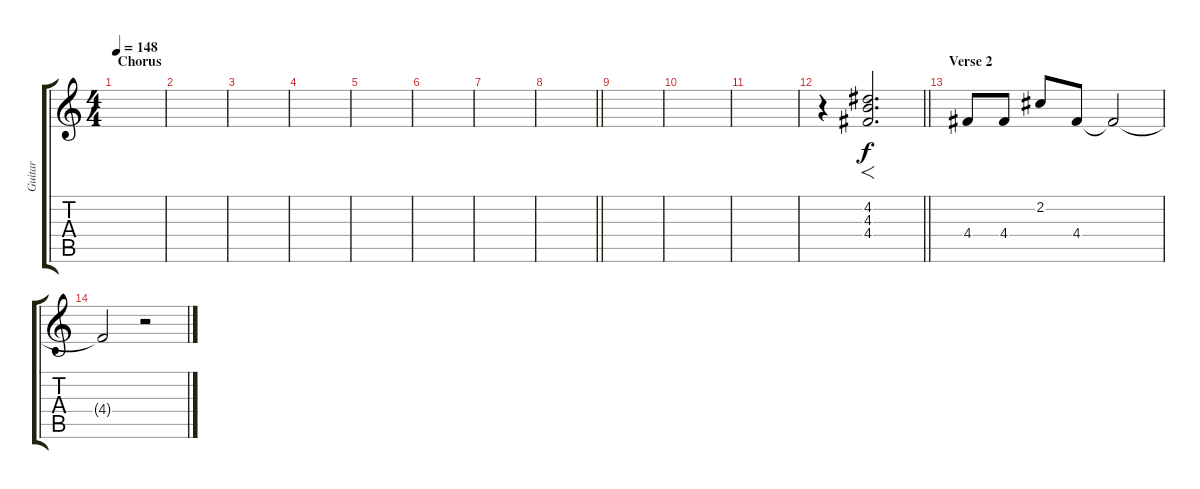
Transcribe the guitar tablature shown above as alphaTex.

\track ("Guitar" "Guitar") {instrument distortionguitar}
\staff {score tabs}
\tuning (E4 B3 G3 D3 A2 E2) {hide}
\ts (4 4)
\section ("" "Chorus")
\tempo 148
\clef g2
\ks c
|
|
|
|
|
|
|
\barLineRight lightlight
|
|
|
|
\barLineRight lightlight
r.4{volume 7 instrument reversecymbal} (4.2 4.3 4.4).2{f d} |
\section ("" "Verse 2")
4.4.8{volume 8 balance 12 instrument distortionguitar} 4.4.8 2.2.8 4.4.8 4.4{t}.2 |
4.4{t}.2 r.2
